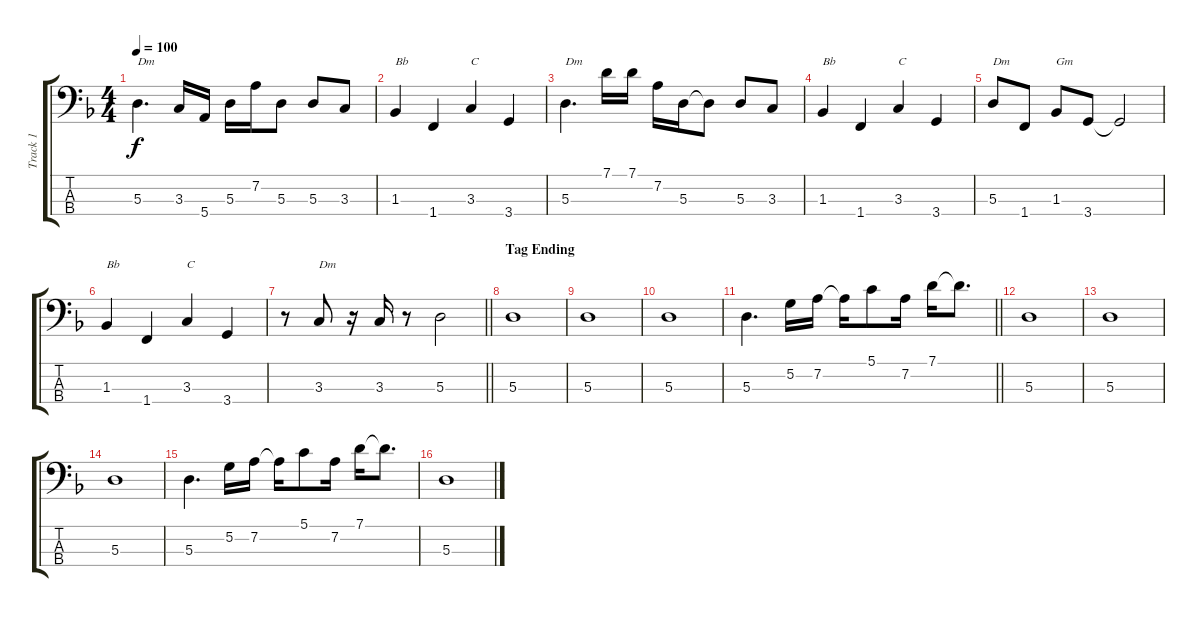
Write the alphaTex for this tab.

\track ("Track 1" "Track 1") {instrument electricbassfinger}
\staff {score tabs}
\tuning (G2 D2 A1 E1) {hide}
\ts (4 4)
\tempo 100
\clef f4
\ks dminor
5.3.4{d txt "Dm" dy f} 3.3.16 5.4.16 5.3.16 7.2.16 5.3.8 5.3.8 3.3.8 |
1.3.4{txt "Bb"} 1.4.4 3.3.4{txt "C"} 3.4.4 |
5.3.4{d txt "Dm"} 7.1.16 7.1.16 7.2.16 5.3.16 5.3{t}.8 5.3.8 3.3.8 |
1.3.4{txt "Bb"} 1.4.4 3.3.4{txt "C"} 3.4.4 |
5.3.8{txt "Dm"} 1.4.8 1.3.8{txt "Gm"} 3.4.8 3.4{t}.2 |
1.3.4{txt "Bb"} 1.4.4 3.3.4{txt "C"} 3.4.4 |
\barLineRight lightlight
r.8 3.3.8{txt "Dm"} r.16 3.3.16 r.8 5.3.2 |
\section ("" "Tag Ending")
5.3.1 |
5.3.1 |
5.3.1 |
\barLineRight lightlight
5.3.4{d} 5.2.16 7.2.16 7.2{t}.16 5.1.8 7.2.16 7.1.16 7.1{t}.8{d} |
5.3.1 |
5.3.1 |
5.3.1 |
5.3.4{d} 5.2.16 7.2.16 7.2{t}.16 5.1.8 7.2.16 7.1.16 7.1{t}.8{d} |
5.3.1
